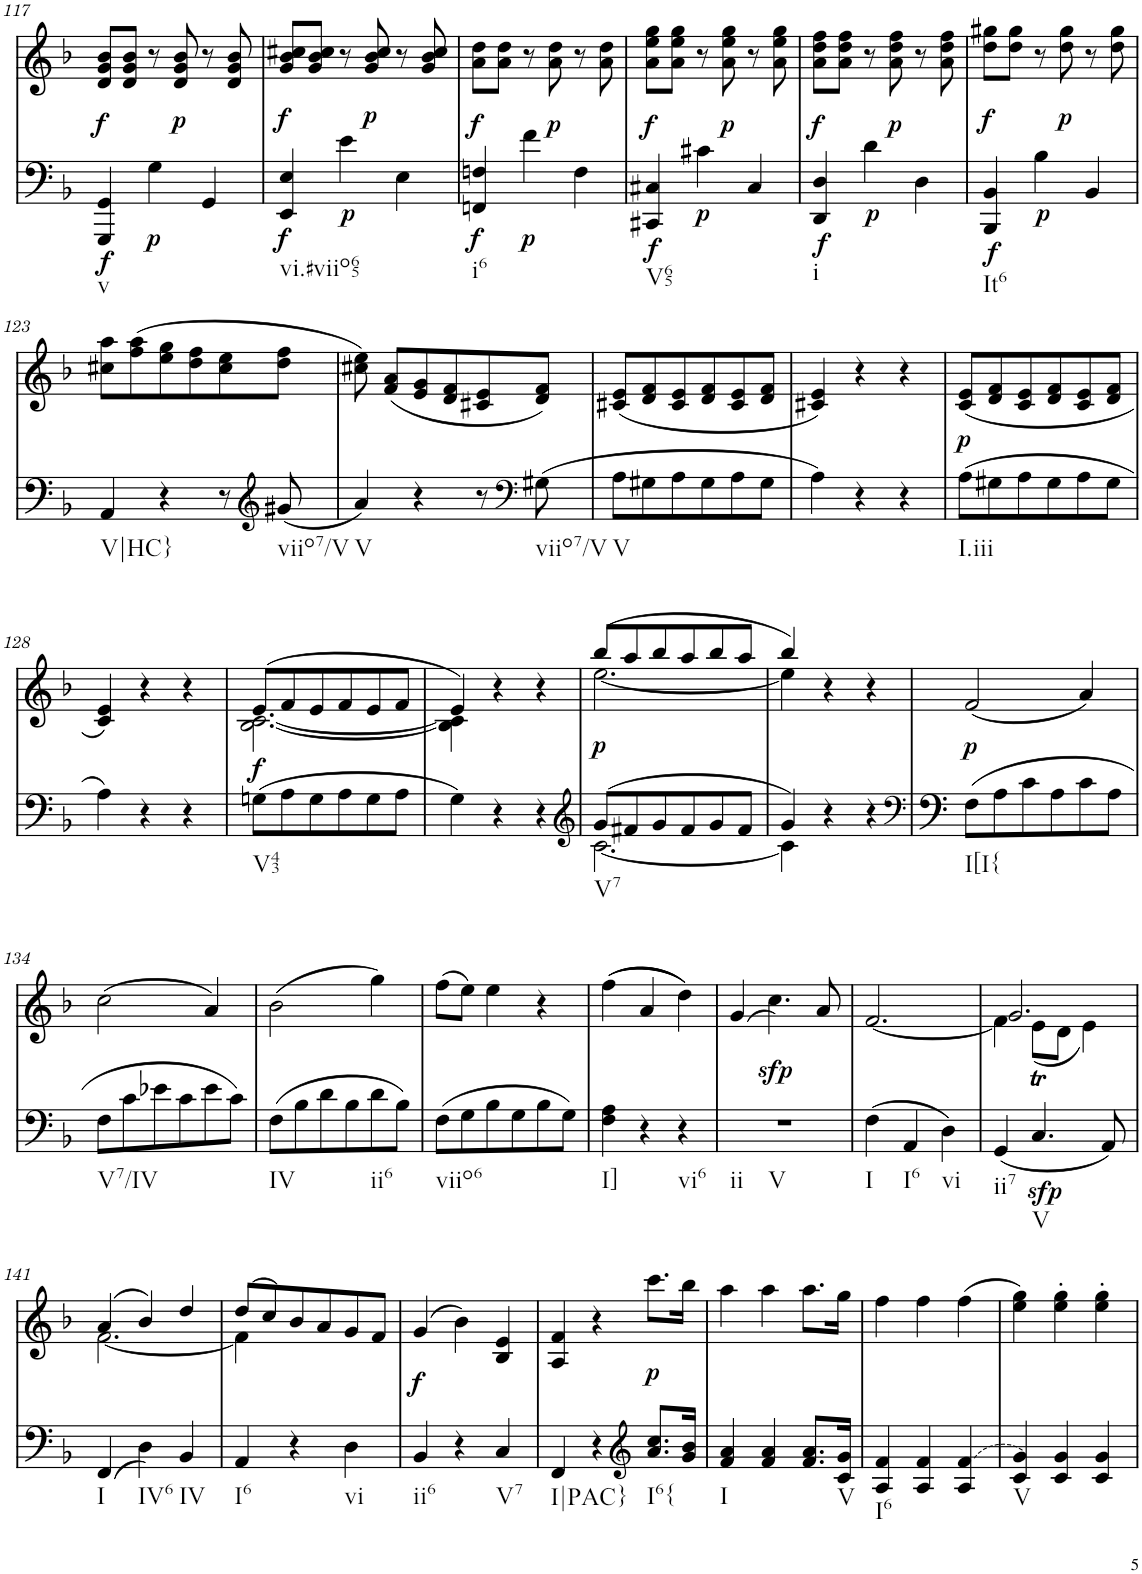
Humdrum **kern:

**kern	**kern	**dynam
*part1	*part1	*part1
*staff2	*staff1	*staff1/2
*I"Piano, Piano right	*	*
*I'Pno.	*	*
!!LO:PB:g=z
*clefF4	*clefG2	*
*k[b-]	*k[b-]	*
*M3/4	*M3/4	*
=117	=117	=117
!LO:TX:b:t=v	!	!
!	!	!LO:DY:b=2
!	!	!LO:DY:n=1:b
4GGG/ 4GG/	8d/ 8g/ 8b-/L	f f
.	8d/ 8g/ 8b-/J	.
!	!	!LO:DY:n=2:b=2
4G\	8r	p
!	!	!LO:DY:n=3:b
.	8d/ 8g/ 8b-/	p
4GG/	8r	.
.	8d/ 8g/ 8b-/	.
=118	=118	=118
!LO:TX:b:t=vi.#viio65	!	!
!	!	!LO:DY:b=2
!	!	!LO:DY:n=1:b
4EE/ 4E/	8g/ 8b-/ 8cc#X/L	f f
.	8g/ 8b-/ 8cc#/J	.
!	!	!LO:DY:n=2:b=2
4e\	8r	p
!	!	!LO:DY:n=3:b
.	8g/ 8b-/ 8cc#/	p
4E\	8r	.
.	8g/ 8b-/ 8cc#/	.
=119	=119	=119
!LO:TX:b:t=i6	!	!
!	!	!LO:DY:b=2
!	!	!LO:DY:n=1:b
4FFn/ 4Fn/	8a\ 8dd\L	f f
.	8a\ 8dd\J	.
!	!	!LO:DY:n=2:b=2
4f\	8r	p
!	!	!LO:DY:n=3:b
.	8a\ 8dd\	p
4F\	8r	.
.	8a\ 8dd\	.
=120	=120	=120
!LO:TX:b:t=V65	!	!
!	!	!LO:DY:b=2
!	!	!LO:DY:n=1:b
4CC#X/ 4C#X/	8a\ 8ee\ 8gg\L	f f
.	8a\ 8ee\ 8gg\J	.
!	!	!LO:DY:n=2:b=2
4c#X\	8r	p
!	!	!LO:DY:n=3:b
.	8a\ 8ee\ 8gg\	p
4C#/	8r	.
.	8a\ 8ee\ 8gg\	.
=121	=121	=121
!LO:TX:b:t=i	!	!
!	!	!LO:DY:b=2
!	!	!LO:DY:n=1:b
4DD/ 4D/	8a\ 8dd\ 8ff\L	f f
.	8a\ 8dd\ 8ff\J	.
!	!	!LO:DY:n=2:b=2
4d\	8r	p
!	!	!LO:DY:n=3:b
.	8a\ 8dd\ 8ff\	p
4D\	8r	.
.	8a\ 8dd\ 8ff\	.
=122	=122	=122
!LO:TX:b:t=It6	!	!
!	!	!LO:DY:b=2
!	!	!LO:DY:n=1:b
4BBB-/ 4BB-/	8dd\ 8gg#X\L	f f
.	8dd\ 8gg#\J	.
!	!	!LO:DY:n=2:b=2
4B-\	8r	p
!	!	!LO:DY:n=3:b
.	8dd\ 8gg#\	p
4BB-/	8r	.
.	8dd\ 8gg#\	.
!!LO:LB:g=z
=123	=123	=123
!LO:TX:b:t=V|HC}	!	!
4AA/	8cc#X\ 8aa\L	.
.	(8ff\ 8aa\	.
4r	8ee\ 8gg\	.
.	8dd\ 8ff\	.
8r	8cc#\ 8ee\	.
*clefG2	*	*
!LO:TX:b:t=viio7/V	!	!
8g#X/	8dd\ 8ff\J	.
=124	=124	=124
!LO:TX:b:t=V	!	!
4a/	8cc#X\ 8ee\)	.
.	(8f/ 8a/L	.
4r	8e/ 8g/	.
.	8d/ 8f/	.
8r	8c#X/ 8e/	.
*clefF4	*	*
!LO:TX:b:t=viio7/V	!	!
8G#X\	8d/ 8f/J)	.
=125	=125	=125
!LO:TX:b:t=V	!	!
8A\L	(8c#X/ 8e/L	.
8G#X\	8d/ 8f/	.
8A\	8c#/ 8e/	.
8G#\	8d/ 8f/	.
8A\	8c#/ 8e/	.
8G#\J	8d/ 8f/J	.
=126	=126	=126
4A\	4c#X/ 4e/)	.
4r	4r	.
4r	4r	.
=127	=127	=127
!LO:TX:b:t=I.iii	!	!
!	!	!LO:DY:b
8A\L	(8c/ 8e/L	p
8G#X\	8d/ 8f/	.
8A\	8c/ 8e/	.
8G#\	8d/ 8f/	.
8A\	8c/ 8e/	.
8G#\J	8d/ 8f/J	.
!!LO:LB:g=z
=128	=128	=128
4A\	4c/ 4e/)	.
4r	4r	.
4r	4r	.
=129	=129	=129
*	*^	*
!LO:TX:b:t=V43	!	!	!
!	!	!	!LO:DY:a=2
8Gn\L	(8e/L	[2.B-\ [2.c\	f
8A\	8f/	.	.
8G\	8e/	.	.
8A\	8f/	.	.
8G\	8e/	.	.
8A\J	8f/J	.	.
=130	=130	=130	=130
4G\	4e/)	4B-\] 4c\]	.
4r	4r	2ryy	.
4r	4r	.	.
=131	=131	=131	=131
*clefG2	*	*	*
*^	*	*	*
!LO:TX:b:t=V7	!	!	!	!
!	!	!	!	!LO:DY:b
8g/L	[2.c\	(8bb-/L	[2.ee\	p
8f#X/	.	8aa/	.	.
8g/	.	8bb-/	.	.
8f#/	.	8aa/	.	.
8g/	.	8bb-/	.	.
8f#/J	.	8aa/J	.	.
=132	=132	=132	=132	=132
4g/	4c\]	4bb-/)	4ee\]	.
4r	2ryy	4r	2ryy	.
4r	.	4r	.	.
*v	*v	*	*	*
*	*v	*v	*
=133	=133	=133
*clefF4	*	*
!LO:TX:b:t=I[I{	!	!
!	!	!LO:DY:b
8F\L	(2f/	p
8A\	.	.
8c\	.	.
8A\	.	.
8c\	4a/)	.
8A\J	.	.
!!LO:LB:g=z
=134	=134	=134
!LO:TX:b:t=V7/IV	!	!
8F\L	(2cc\	.
8c\	.	.
8e-X\	.	.
8c\	.	.
8e-\	4a/)	.
8c\J	.	.
=135	=135	=135
!LO:TX:b:t=IV	!	!
8F\L	(2b-\	.
8B-\	.	.
8d\	.	.
8B-\	.	.
!LO:TX:b:t=ii6	!	!
8d\	4gg\)	.
8B-\J	.	.
=136	=136	=136
!LO:TX:b:t=viio6	!	!
8F\L	(8ff\L	.
8G\	8ee\J)	.
8B-\	4ee\	.
8G\	.	.
8B-\	4r	.
8G\J	.	.
=137	=137	=137
!LO:TX:b:t=I]	!	!
4F\ 4A\	((4ff\	.
4r	4a/	.
!LO:TX:b:t=vi6	!	!
4r	4dd\))	.
=138	=138	=138
!LO:TX:b:t=ii	!	!
!LO:TX:b:t=V	!	!
2.r	(4g/	.
!	!	!LO:DY:b
.	4.cc\)	sfp
.	8a/	.
=139	=139	=139
*	*^	*
!LO:TX:b:t=I	!	!	!
4F\	2.ryy	[<2.f/	.
!LO:TX:b:t=I6	!	!	!
4AA/	.	.	.
!LO:TX:b:t=vi	!	!	!
4D\	.	.	.
=140	=140	=140	=140
*	*	*^	*
!LO:TX:b:t=ii7	!	!	!	!
4GG/	2.g/	4f\]	4ryy	.
!LO:TX:b:t=V	!	!	!	!
!	!	!	!	!LO:DY:b=2
4.C/	.	2ryy	(8et\L	sfp
.	.	.	8d\J	.
.	.	.	4e\)	.
8AA/	.	.	.	.
*	*	*v	*v	*
!!LO:LB:g=z
=141	=141	=141	=141
!LO:TX:b:t=I	!	!	!
4FF/	(4a/	[2.f\	.
!LO:TX:b:t=IV6	!	!	!
4D\	4b-/)	.	.
!LO:TX:b:t=IV	!	!	!
4BB-/	4dd/	.	.
=142	=142	=142	=142
!LO:TX:b:t=I6	!	!	!
4AA/	(8dd/L	4f\]	.
.	8cc/)	.	.
4r	8b-/	2ryy	.
.	8a/	.	.
!LO:TX:b:t=vi	!	!	!
4D\	8g/	.	.
.	8f/J	.	.
*	*v	*v	*
=143	=143	=143
!LO:TX:b:t=ii6	!	!
!	!	!LO:DY:b
4BB-/	(4g/	f
4r	4b-\)	.
!LO:TX:b:t=V7	!	!
4C/	4B-/ 4e/	.
=144	=144	=144
!LO:TX:b:t=I|PAC}	!	!
4FF/	4A/ 4f/	.
4r	4r	.
*clefG2	*	*
!LO:TX:b:t=I6{	!	!
!	!	!LO:DY:b
8.a/ 8.cc/L	8.ccc\L	p
16g/ 16b-/Jk	16bb-\Jk	.
=145	=145	=145
!LO:TX:b:t=I	!	!
4f/ 4a/	4aa\	.
4f/ 4a/	4aa\	.
8.f/ 8.a/L	8.aa\L	.
!LO:TX:b:t=V	!	!
16c/ 16g/Jk	16gg\Jk	.
=146	=146	=146
!LO:TX:b:t=I6	!	!
4A/ 4f/	4ff\	.
4A/ 4f/	4ff\	.
4A/ 4f/	(4ff\	.
=147	=147	=147
!LO:TX:b:t=V	!	!
4c/ 4g/	4ee\ 4gg\)	.
4c/ 4g/	4ee\' 4gg\'	.
4c/ 4g/	4ee\' 4gg\'	.
=	=	=
*-	*-	*-
